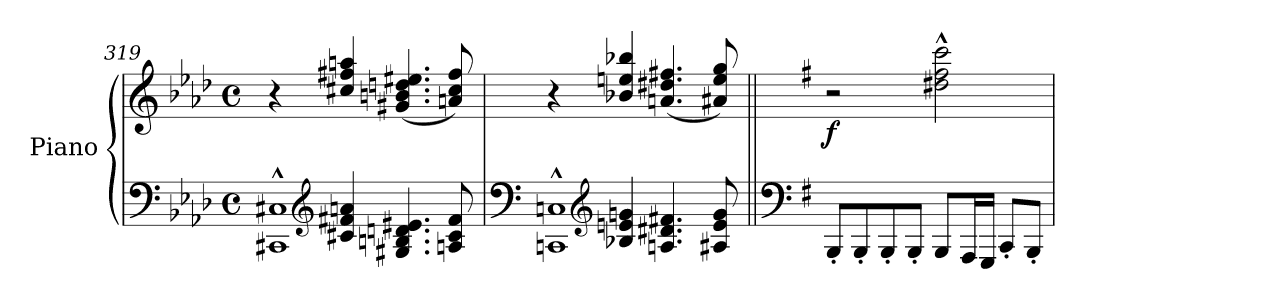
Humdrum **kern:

**kern	**kern	**dynam
*part1	*part1	*part1
*staff2	*staff1	*staff1/2
*I"Piano	*	*
*I'Pno	*	*
*clefF4	*clefG2	*
*k[b-e-a-d-]	*k[b-e-a-d-]	*
*M4/4	*M4/4	*
*met(c)	*met(c)	*
=319	=319	=319
*^	*	*
1CC#X^^ 1C#X^^	4ryy	4r	.
*clefG2	*	*	*
.	4c#X/ 4f#X/ 4an/	4cc#X/ 4ff#X/ 4aan/	.
.	4.G#X/ 4.Bn/ 4.dn/ 4.e#X/	(<4.g#X/ 4.bn/ 4.ddn/ 4.ee#X/	.
.	8An/ 8c#/ 8f#/	8an/ 8cc#/ 8ff#/)	.
=320	=320	=320	=320
*clefF4	*	*	*
1CCn^^ 1Cn^^	4ryy	4r	.
*clefG2	*	*	*
.	4B-X/ 4en/ 4gn/	4b-X/ 4een/ 4bb-X/	.
.	4.An/ 4.d#X/ 4.f#X/	(<4.an/ 4.dd#X/ 4.ff#X/	.
.	8A#X/ 8e/ 8g/	8a#X/ 8ee/ 8gg/)	.
*v	*v	*	*
!!LO:LB:g=z
=321||	=321||	=321||
*clefF4	*	*
*k[f#]	*k[f#]	*
*^	*	*
!	!	!	!LO:DY:b
*v	*v	*	*
8BBB'/L	2r	f
8BBB'/	.	.
8BBB'/	.	.
8BBB'/J	.	.
8BBB/L	2dd#X\^^ 2ff#\^^ 2ccc\^^	.
16AAA/L	.	.
16GGG/JJ	.	.
8CC'/L	.	.
8BBB'/J	.	.
=	=	=
*-	*-	*-
